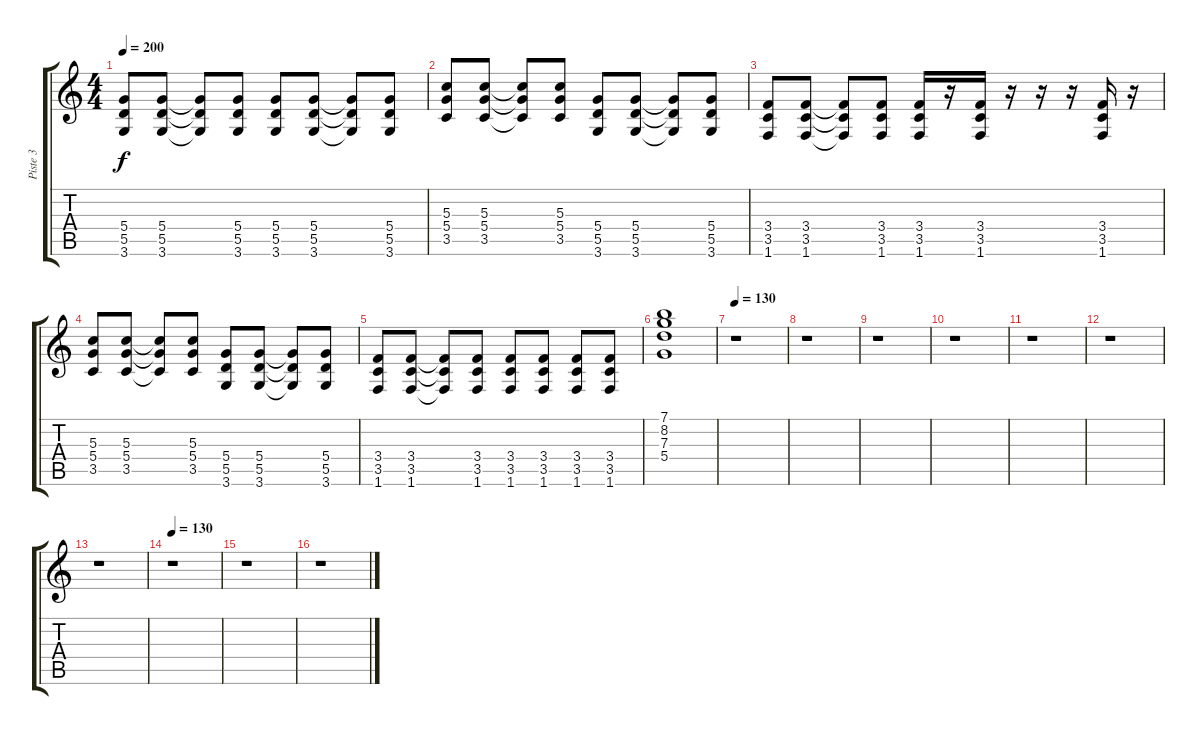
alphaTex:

\track ("Piste 3" "Piste 3") {instrument overdrivenguitar}
\staff {score tabs}
\tuning (E4 B3 G3 D3 A2 E2) {hide}
\ts (4 4)
\tempo 200
\clef g2
\ks c
(5.4 5.5 3.6).8{dy f} (5.4 5.5 3.6).8 (5.4{t} 5.5{t} 3.6{t}).8 (5.4 5.5 3.6).8 (5.4 5.5 3.6).8 (5.4 5.5 3.6).8 (5.4{t} 5.5{t} 3.6{t}).8 (5.4 5.5 3.6).8 |
(5.3 5.4 3.5).8 (5.3 5.4 3.5).8 (5.3{t} 5.4{t} 3.5{t}).8 (5.3 5.4 3.5).8 (5.4 5.5 3.6).8 (5.4 5.5 3.6).8 (5.4{t} 5.5{t} 3.6{t}).8 (5.4 5.5 3.6).8 |
(3.4 3.5 1.6).8 (3.4 3.5 1.6).8 (3.4{t} 3.5{t} 1.6{t}).8 (3.4 3.5 1.6).8 (3.4 3.5 1.6).16 r.16 (3.4 3.5 1.6).16 r.16 r.16 r.16 (3.4 3.5 1.6).16 r.16 |
(5.3 5.4 3.5).8 (5.3 5.4 3.5).8 (5.3{t} 5.4{t} 3.5{t}).8 (5.3 5.4 3.5).8 (5.4 5.5 3.6).8 (5.4 5.5 3.6).8 (5.4{t} 5.5{t} 3.6{t}).8 (5.4 5.5 3.6).8 |
(3.4 3.5 1.6).8 (3.4 3.5 1.6).8 (3.4{t} 3.5{t} 1.6{t}).8 (3.4 3.5 1.6).8 (3.4 3.5 1.6).8 (3.4 3.5 1.6).8 (3.4 3.5 1.6).8 (3.4 3.5 1.6).8 |
(7.1 8.2 7.3 5.4).1 |
\tempo 130
r.1 |
r.1 |
r.1 |
r.1 |
r.1 |
r.1 |
r.1 |
\tempo 130
r.1 |
r.1 |
r.1
